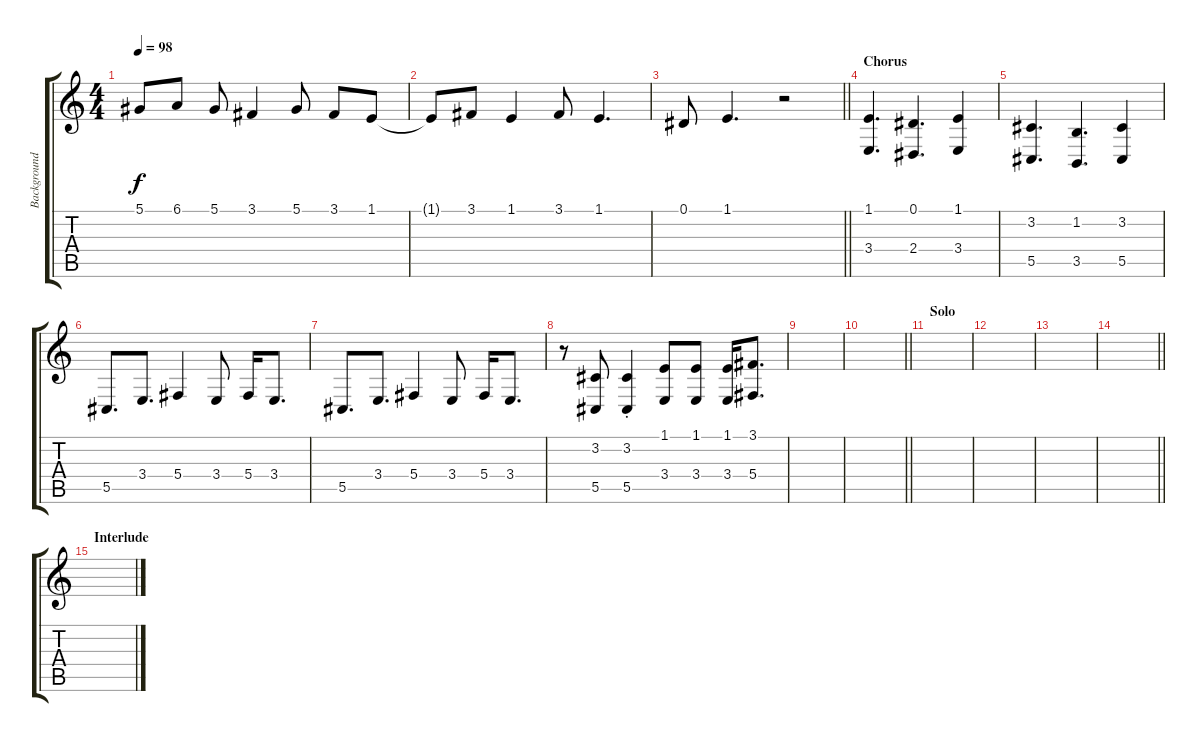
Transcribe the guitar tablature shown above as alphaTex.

\track ("Background Voice / Voice Effects / Echo" "Background") {instrument pad4choir}
\staff {score tabs}
\tuning (Eb4 Bb3 Gb3 Db3 Ab2 Eb2) {hide}
\ts (4 4)
\tempo 98
\clef g2
\ks c
5.1.8{dy f} 6.1.8 5.1.8 3.1.4 5.1.8 3.1.8 1.1.8 |
1.1{t}.8 3.1.8 1.1.4 3.1.8 1.1.4{d} |
\barLineRight lightlight
0.1.8 1.1.4{d} r.2 |
\section ("" "Chorus")
(1.1 3.4).4{d volume 16 instrument pad6metallic} (0.1 2.4).4{d} (1.1 3.4).4 |
(3.2 5.5).4{d} (1.2 3.5).4{d} (3.2 5.5).4 |
5.5.8{d} 3.4.8{d} 5.4.4 3.4.8 5.4.16 3.4.8{d} |
5.5.8{d} 3.4.8{d} 5.4.4 3.4.8 5.4.16 3.4.8{d} |
r.8 (3.2 5.5).8 (3.2{st} 5.5{st}).4 (1.1 3.4).8 (1.1 3.4).8 (1.1 3.4).16 (3.1 5.4).8{d} |
|
\barLineRight lightlight
|
\section ("" "Solo")
|
|
|
\barLineRight lightlight
|
\section ("" "Interlude")
